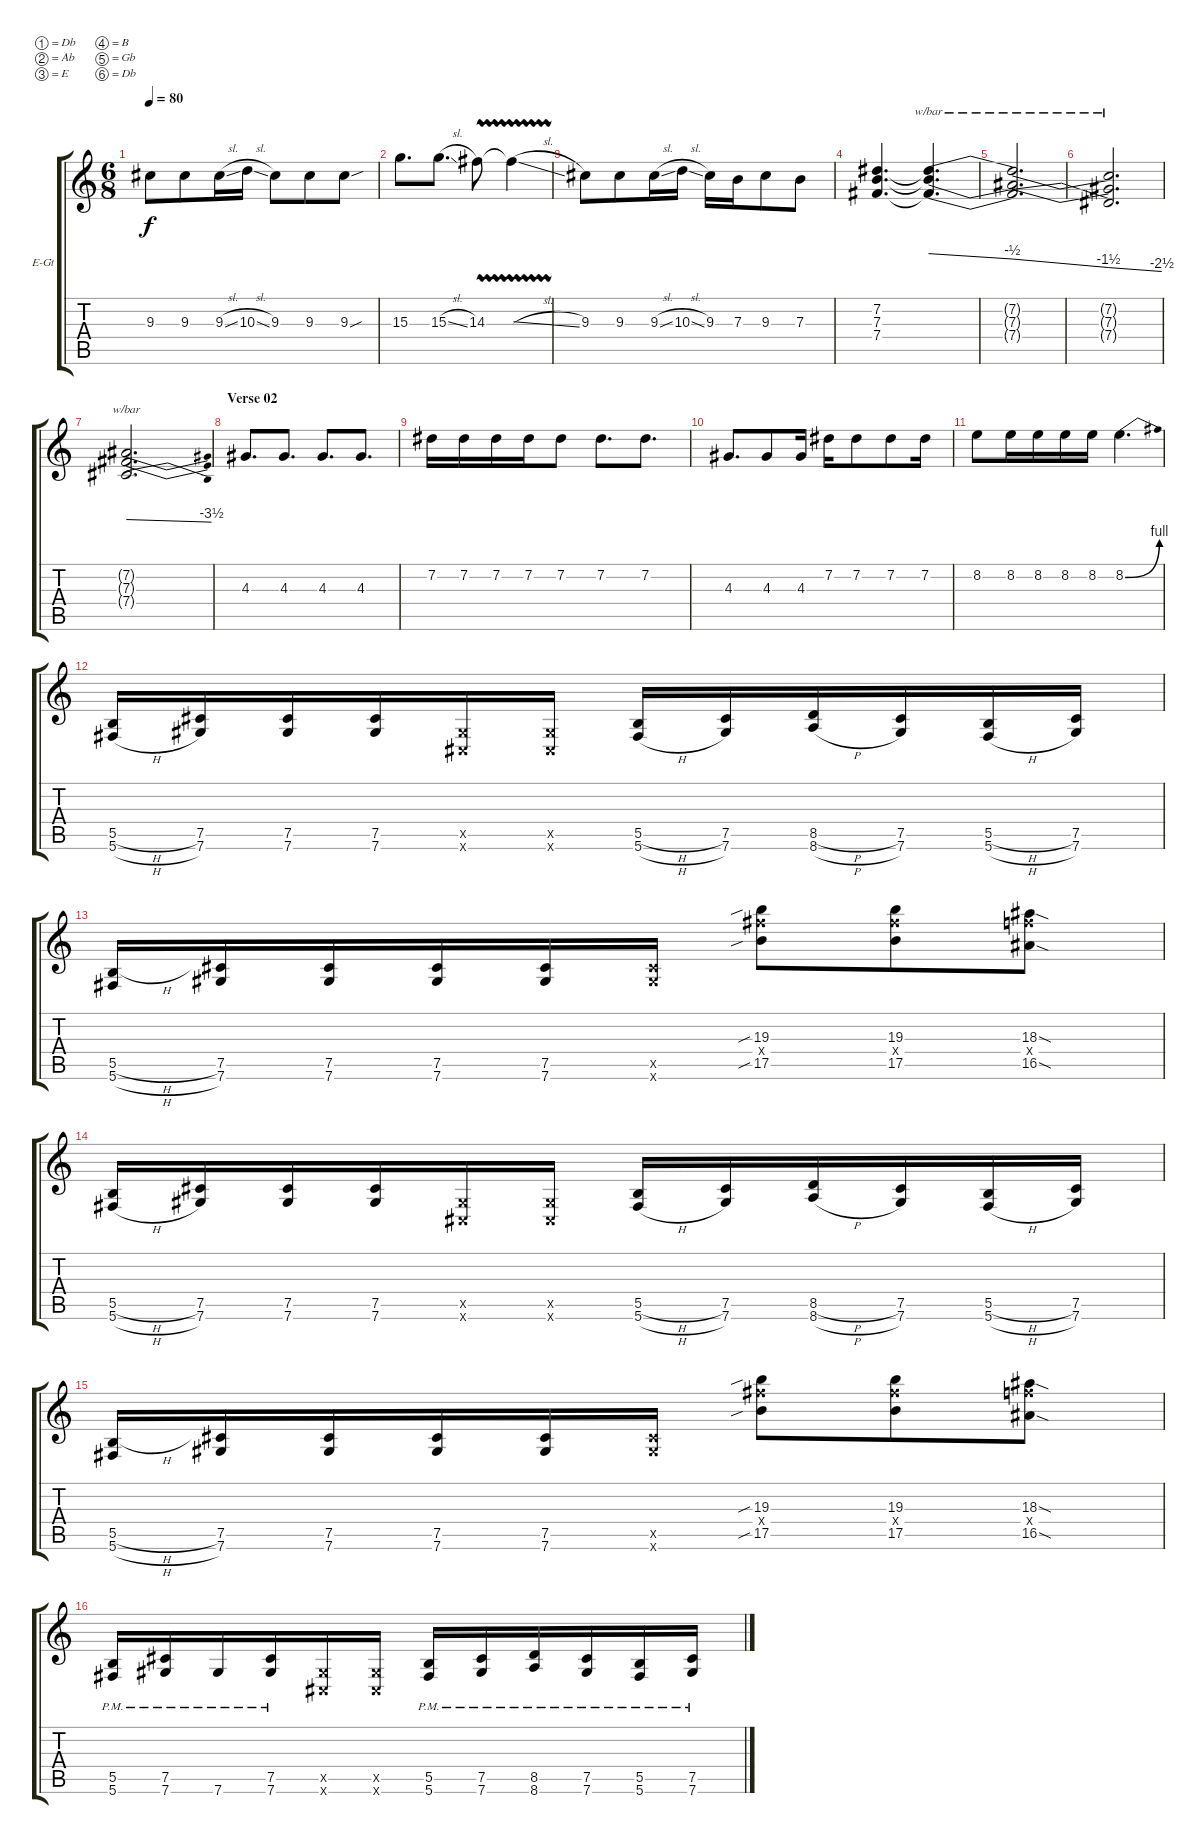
\defaultSystemsLayout 4
\bracketExtendMode groupsimilarinstruments
\firstSystemTrackNameOrientation horizontal
\otherSystemsTrackNameOrientation horizontal
\track ("Electric Guitar" "E-Gt") {instrument overdrivenguitar}
\staff {score tabs}
\tuning (Db4 Ab3 E3 B2 Gb2 Db2)
\ts (6 8)
\tempo 80
\clef g2
\ks c
9.3.8{dy f} 9.3.8 9.3{sl}.16 10.3{sl}.16 9.3.8 9.3.8 9.3{sou}.8 |
15.3.8{d} 15.3{sl}.8{d} 14.3{vw}.8 14.3{vw sl t}.4 |
9.3.8 9.3.8 9.3{sl}.16 10.3{sl}.16 9.3.16 7.3.16 9.3.8 7.3.8 |
(7.3 7.4 7.2).4{d} (7.2{t} 7.3{t} 7.4{t}).4{d tbe (dive default 0 0 60 -2)} |
(7.4{t} 7.3{t} 7.2{t}).2{d tbe (dive default 0 -2 60 -6)} |
(7.4{t} 7.3{t} 7.2{t}).2{d tbe (dive default 0 -6 60 -10)} |
(7.4{t} 7.3{t} 7.2{t}).2{d tbe (dive default 0 -10 60 -14)} |
\section ("" "Verse 02")
4.3.8{d} 4.3.8{d} 4.3.8{d} 4.3.8{d} |
7.2.16 7.2.16 7.2.16 7.2.16 7.2.8 7.2.8{d} 7.2.8{d} |
4.3.8{d} 4.3.8 4.3.16 7.2.16 7.2.8 7.2.8 7.2.16 |
8.2.8 8.2.16 8.2.16 8.2.16 8.2.16 8.2{be (bend 0 0 60 4)}.4{d} |
(5.5{h} 5.6{h}).16 (7.5 7.6).16 (7.5 7.6).16 (7.5 7.6).16 (0.6{x} 2.5{x}).16 (0.6{x} 2.5{x}).16 (5.5{h} 5.6{h}).16 (7.5 7.6).16 (8.5{h} 8.6{h}).16 (7.5 7.6).16 (5.5{h} 5.6{h}).16 (7.5 7.6).16 |
(5.6{h} 5.5{h}).16 (7.5 7.6).16 (7.5 7.6).16 (7.5 7.6).16 (7.5 7.6).16 (7.6{x} 7.5{x}).16 (17.5{sib} 19.3{sib} 19.4{x}).8 (17.5 19.3 19.4{x}).8 (16.5{sod} 18.3{sod} 18.4{x}).8 |
(5.5{h} 5.6{h}).16 (7.5 7.6).16 (7.5 7.6).16 (7.5 7.6).16 (0.6{x} 2.5{x}).16 (0.6{x} 2.5{x}).16 (5.5{h} 5.6{h}).16 (7.5 7.6).16 (8.5{h} 8.6{h}).16 (7.5 7.6).16 (5.5{h} 5.6{h}).16 (7.5 7.6).16 |
(5.6{h} 5.5{h}).16 (7.5 7.6).16 (7.5 7.6).16 (7.5 7.6).16 (7.5 7.6).16 (7.6{x} 7.5{x}).16 (17.5{sib} 19.3{sib} 19.4{x}).8 (17.5 19.3 19.4{x}).8 (16.5{sod} 18.3{sod} 18.4{x}).8 |
(5.6{pm} 5.5{pm}).16 (7.5{pm} 7.6{pm}).16 7.6{pm}.16 (7.6{pm} 7.5{pm}).16 (0.6{x} 2.5{x}).16 (0.6{x} 2.5{x}).16 (5.6{pm} 5.5{pm}).16 (7.6{pm} 7.5{pm}).16 (8.5{pm} 8.6{pm}).16 (7.6{pm} 7.5{pm}).16 (5.6{pm} 5.5{pm}).16 (7.5{pm} 7.6{pm}).16
